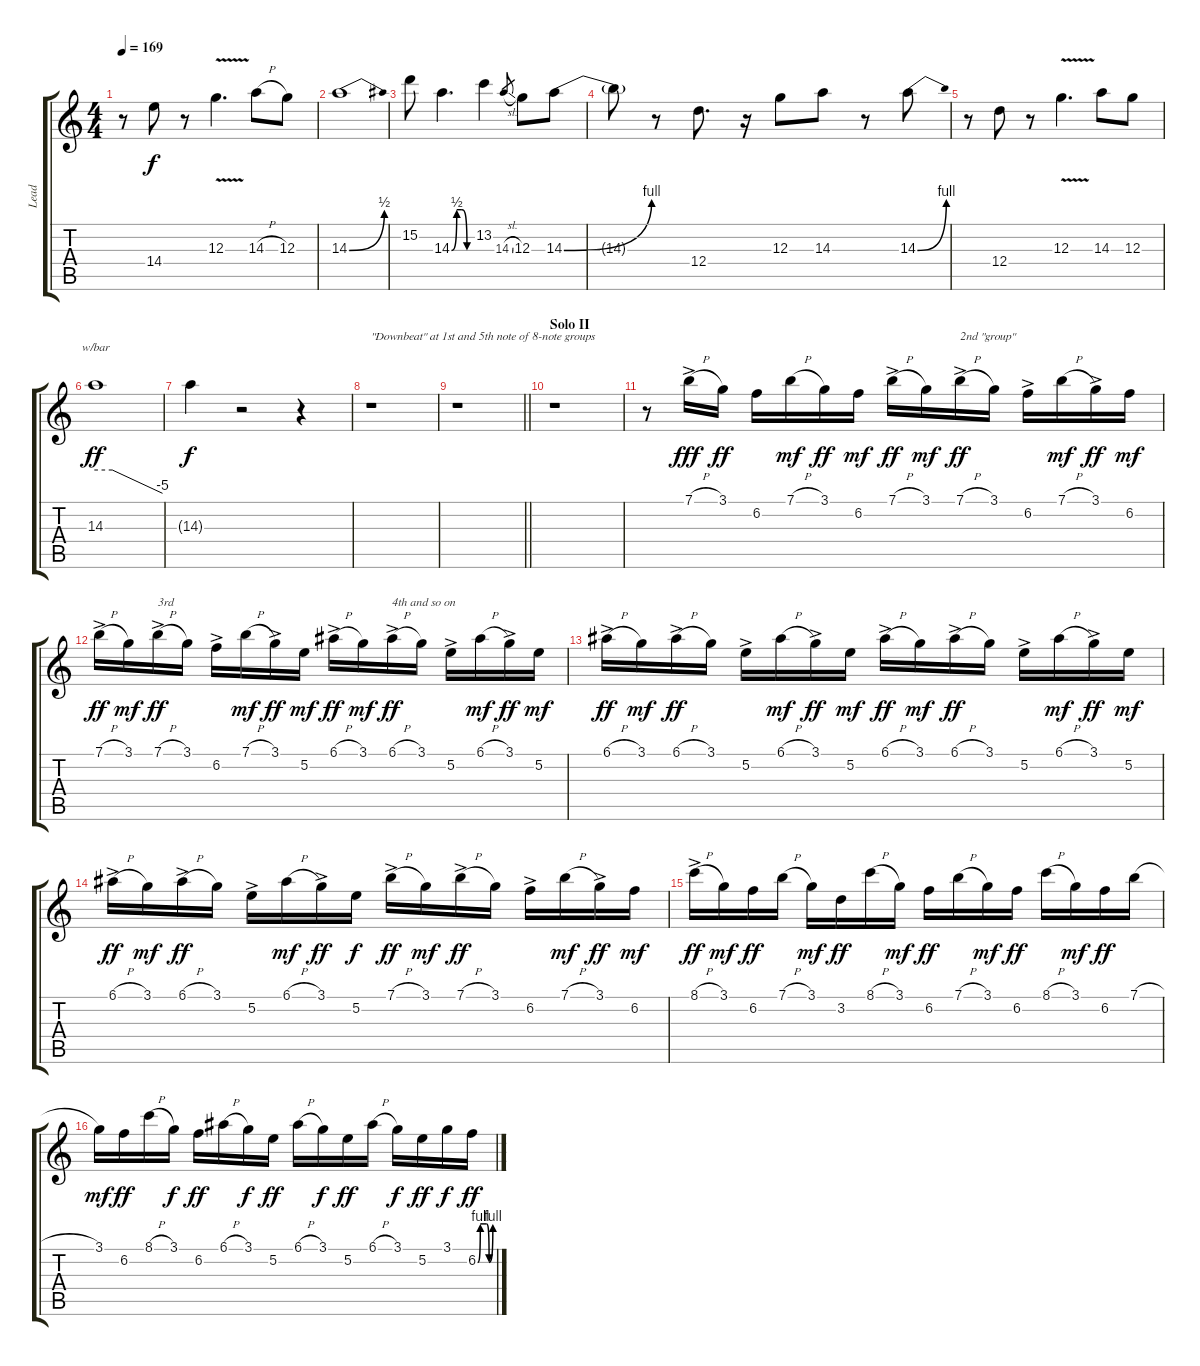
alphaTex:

\track ("Lead" "Lead") {instrument distortionguitar}
\staff {score tabs}
\tuning (E4 B3 G3 D3 A2 E2) {hide}
\ts (4 4)
\tempo 169
\clef g2
\ks c
r.8{dy f} 14.4.8 r.8 12.3{v}.4{d} 14.3{h}.8 12.3.8 |
14.3{be (bend 0 0 60 2)}.1 |
15.2.8 14.3{be (custom 0 0 15 2 30 2 45 0 60 0)}.4{d} 13.2.4 14.3{sl}.8{gr} 12.3.8 14.3{be (bend 0 0 60 4)}.8 |
14.3{t}.8 r.8 12.4.8{d} r.16 12.3.8 14.3.8 r.8 14.3{be (bend 0 0 60 4)}.8 |
r.8 12.4.8 r.8 12.3{v}.4{d} 14.3.8 12.3.8 |
14.3.1{tbe (custom default 0 0 15 0 60 -20) dy ff} |
14.3{t}.4{dy f} r.2 r.4 |
r.1{txt "\"Downbeat\" at 1st and 5th note of 8-note groups"} |
\barLineRight lightlight
r.1 |
\section ("" "Solo II")
r.1 |
r.8 7.1{h ac}.16{dy fff} 3.1.16{dy ff} 6.2.16 7.1{h}.16{dy mf} 3.1.16{dy ff} 6.2.16{dy mf} 7.1{h ac}.16{dy ff} 3.1.16{dy mf} 7.1{h ac}.16{txt "2nd \"group\"" dy ff} 3.1.16 6.2{ac}.16 7.1{h}.16{dy mf} 3.1{ac}.16{dy ff} 6.2.16{dy mf} |
7.1{h ac}.16{dy ff} 3.1.16{dy mf} 7.1{h ac}.16{txt "3rd" dy ff} 3.1.16 6.2{ac}.16 7.1{h}.16{dy mf} 3.1{ac}.16{dy ff} 5.2.16{dy mf} 6.1{h ac}.16{dy ff} 3.1.16{dy mf} 6.1{h ac}.16{txt "4th and so on" dy ff} 3.1.16 5.2{ac}.16 6.1{h}.16{dy mf} 3.1{ac}.16{dy ff} 5.2.16{dy mf} |
6.1{h ac}.16{dy ff} 3.1.16{dy mf} 6.1{h ac}.16{dy ff} 3.1.16 5.2{ac}.16 6.1{h}.16{dy mf} 3.1{ac}.16{dy ff} 5.2.16{dy mf} 6.1{h ac}.16{dy ff} 3.1.16{dy mf} 6.1{h ac}.16{dy ff} 3.1.16 5.2{ac}.16 6.1{h}.16{dy mf} 3.1{ac}.16{dy ff} 5.2.16{dy mf} |
6.1{h ac}.16{dy ff} 3.1.16{dy mf} 6.1{h ac}.16{dy ff} 3.1.16 5.2{ac}.16 6.1{h}.16{dy mf} 3.1{ac}.16{dy ff} 5.2.16{dy f} 7.1{h ac}.16{dy ff} 3.1.16{dy mf} 7.1{h ac}.16{dy ff} 3.1.16 6.2{ac}.16 7.1{h}.16{dy mf} 3.1{ac}.16{dy ff} 6.2.16{dy mf} |
8.1{h ac}.16{dy ff} 3.1.16{dy mf} 6.2.16{dy ff} 7.1{h}.16 3.1.16{dy mf} 3.2.16{dy ff} 8.1{h}.16 3.1.16{dy mf} 6.2.16{dy ff} 7.1{h}.16 3.1.16{dy mf} 6.2.16{dy ff} 8.1{h}.16 3.1.16{dy mf} 6.2.16{dy ff} 7.1{h}.16 |
3.1.16{dy mf} 6.2.16{dy ff} 8.1{h}.16 3.1.16{dy f} 6.2.16{dy ff} 6.1{h}.16 3.1.16{dy f} 5.2.16{dy ff} 6.1{h}.16 3.1.16{dy f} 5.2.16{dy ff} 6.1{h}.16 3.1.16{dy f} 5.2.16{dy ff} 3.1.16{dy f} 6.2{be (custom 0 0 10 4 35 4 45 0 60 4)}.16{dy ff}
